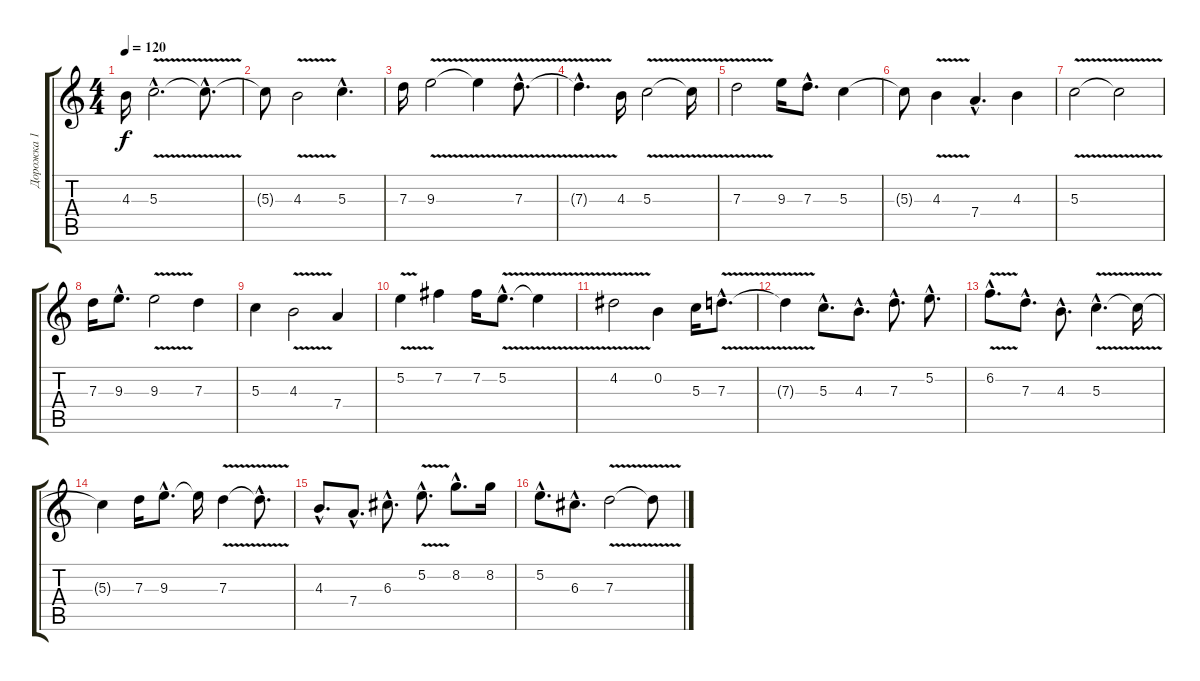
\track ("Дорожка 1" "Дорожка 1") {instrument distortionguitar}
\staff {score tabs}
\tuning (E4 B3 G3 D3 A2 E2) {hide}
\ts (4 4)
\tempo 120
\clef g2
\ks c
4.3.16{dy f instrument distortionguitar} 5.3{v hac}.2{d} 5.3{hac t}.8{d} |
5.3{t}.8 4.3{v}.2 5.3{hac}.4{d} |
7.3.16 9.3{v}.2 9.3{t}.4 7.3{v hac}.8{d} |
7.3{hac t}.4{d} 4.3.16 5.3{v}.2 5.3{t}.16 |
7.3{v}.2 9.3.16 7.3{hac}.8{d} 5.3.4 |
5.3{t}.8 4.3{v}.4 7.4{hac}.4{d} 4.3.4 |
5.3{v}.2 5.3{t}.2 |
7.3.16 9.3{hac}.8{d} 9.3{v}.2 7.3.4 |
5.3.4 4.3{v}.2 7.4.4 |
5.2{v}.4 7.2.4 7.2.16 5.2{v hac}.8{d} 5.2{t}.4 |
4.2{v}.2 0.2.4 5.3.16 7.3{v hac}.8{d} |
7.3{t}.4 5.3{hac}.8{d} 4.3{hac}.8{d} 7.3{hac}.8{d} 5.2{hac}.8{d} |
6.2{v hac}.8{d} 7.3{hac}.8{d} 4.3{hac}.8{d} 5.3{v hac}.4{d} 5.3{t}.16 |
5.3{t}.4 7.3.16 9.3{hac}.8{d} 9.3{t}.16 7.3{v}.4 7.3{hac t}.8{d} |
4.3{hac}.8{d} 7.4{hac}.8{d} 6.3{hac}.8{d} 5.2{v hac}.8{d} 8.2{hac}.8{d} 8.2.16 |
5.2{hac}.8{d} 6.3{hac}.8{d} 7.3{v}.2 7.3{t}.8
